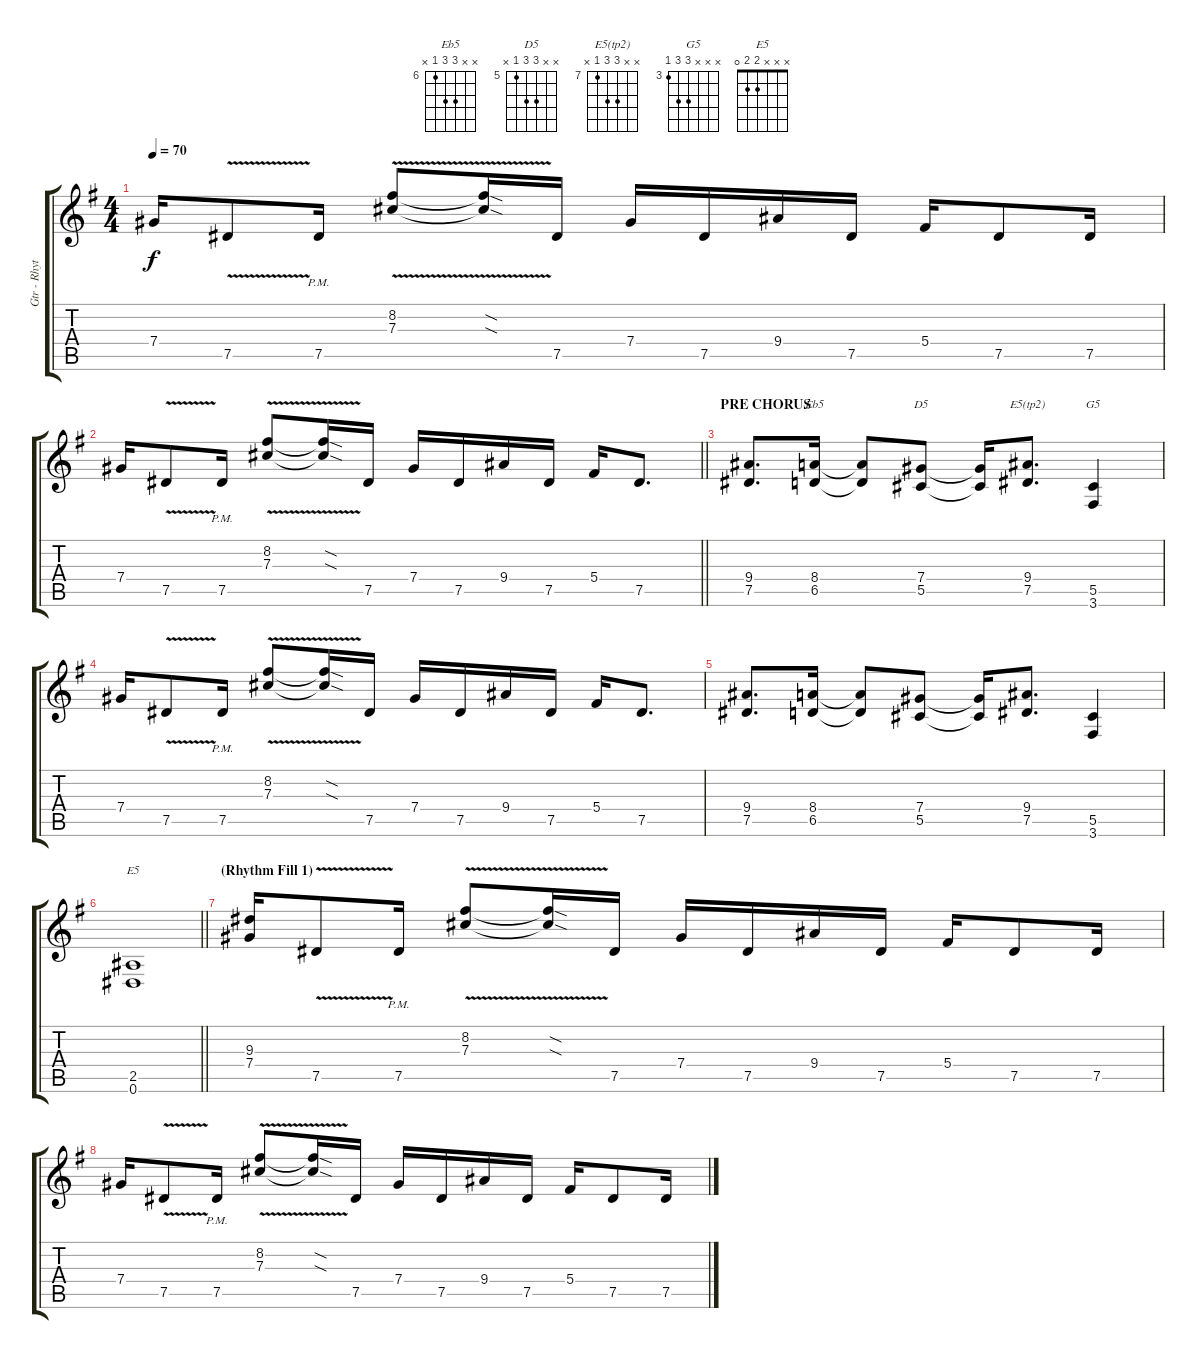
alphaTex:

\track ("Gtr - Rhythm 1" "Gtr - Rhyt") {instrument overdrivenguitar}
\staff {score tabs}
\tuning (Eb4 Bb3 Gb3 Db3 Ab2 Eb2) {hide}
\chord ("Eb5" x x 8 8 6 x) {firstfret 6}
\chord ("D5" x x 7 7 5 x) {firstfret 5}
\chord ("E5(tp2)" x x 9 9 7 x) {firstfret 7}
\chord ("G5" x x x 5 5 3) {firstfret 3}
\chord ("E5" x x x 2 2 0)
\ts (4 4)
\tempo 70
\clef g2
\ks eminor
7.4.16{dy f} 7.5{v}.8 7.5{pm}.16 (8.2{v} 7.3{v}).8 (8.2{sod t} 7.3{sod t}).16 7.5.16 7.4.16 7.5.16 9.4.16 7.5.16 5.4.16 7.5.8 7.5.16 |
\barLineRight lightlight
7.4.16 7.5{v}.8 7.5{pm}.16 (8.2{v} 7.3{v}).8 (8.2{sod t} 7.3{sod t}).16 7.5.16 7.4.16 7.5.16 9.4.16 7.5.16 5.4.16 7.5.8{d} |
\section ("" "PRE CHORUS")
(9.4 7.5).8{d} (8.4 6.5).16{ch "Eb5"} (8.4{t} 6.5{t}).8 (7.4 5.5).8{ch "D5"} (7.4{t} 5.5{t}).16 (9.4 7.5).8{d ch "E5(tp2)"} (5.5 3.6).4{ch "G5"} |
7.4.16 7.5{v}.8 7.5{pm}.16 (8.2{v} 7.3{v}).8 (8.2{sod t} 7.3{sod t}).16 7.5.16 7.4.16 7.5.16 9.4.16 7.5.16 5.4.16 7.5.8{d} |
(9.4 7.5).8{d} (8.4 6.5).16 (8.4{t} 6.5{t}).8 (7.4 5.5).8 (7.4{t} 5.5{t}).16 (9.4 7.5).8{d} (5.5 3.6).4 |
\barLineRight lightlight
(2.5 0.6).1{ch "E5"} |
\section ("" "(Rhythm Fill 1)")
(9.3 7.4).16 7.5{v}.8 7.5{pm}.16 (8.2{v} 7.3{v}).8 (8.2{sod t} 7.3{sod t}).16 7.5.16 7.4.16 7.5.16 9.4.16 7.5.16 5.4.16 7.5.8 7.5.16 |
7.4.16 7.5{v}.8 7.5{pm}.16 (8.2{v} 7.3{v}).8 (8.2{sod t} 7.3{sod t}).16 7.5.16 7.4.16 7.5.16 9.4.16 7.5.16 5.4.16 7.5.8 7.5.16
